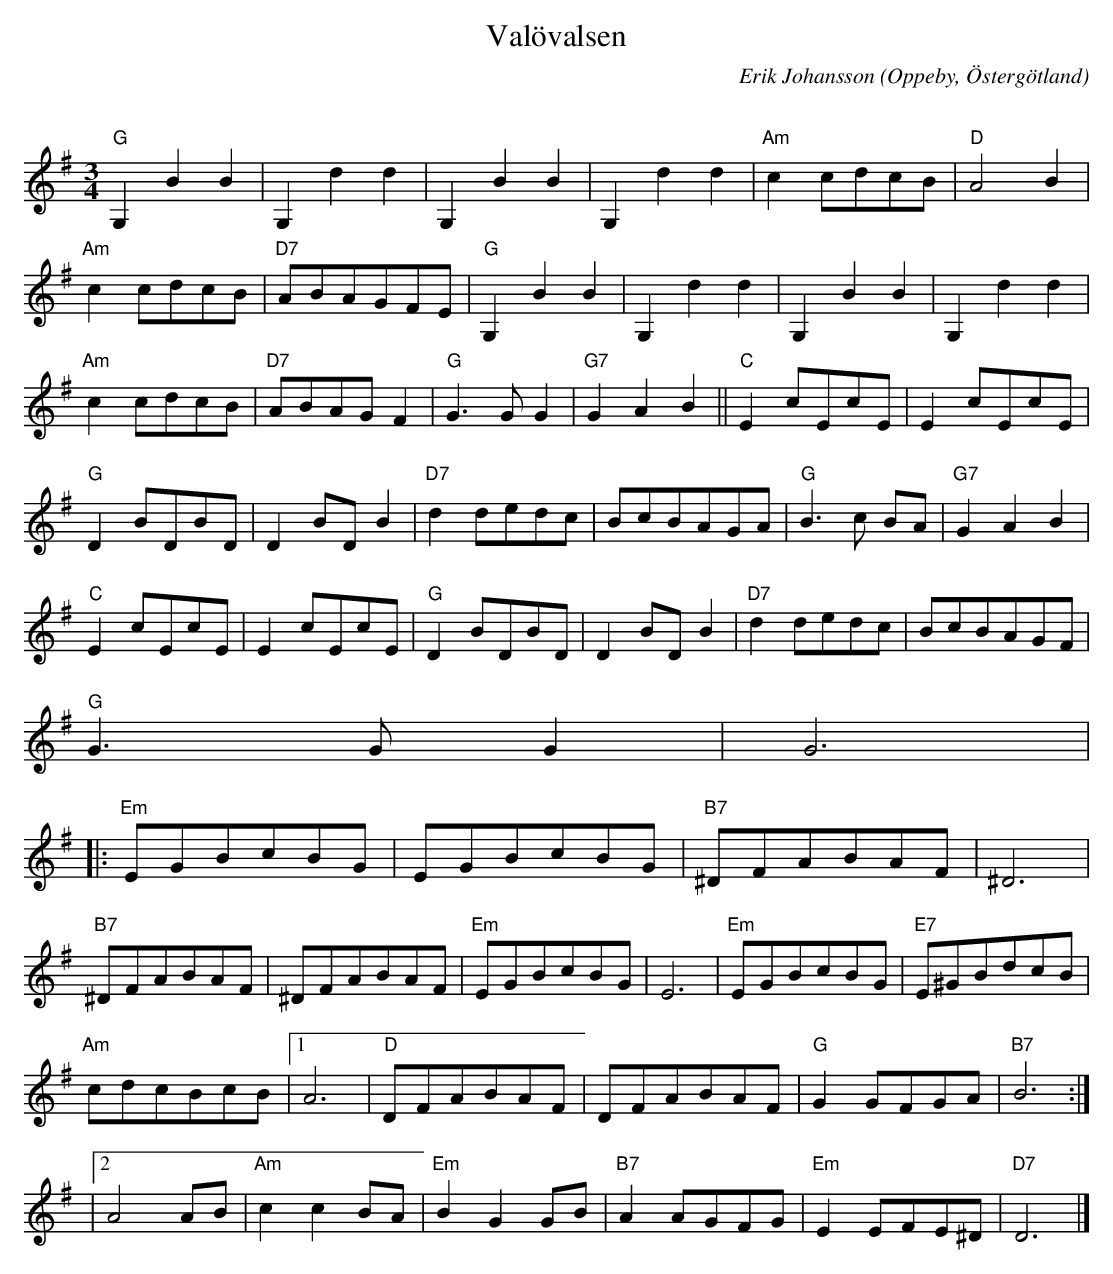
X:1
T:Valövalsen
C:Erik Johansson
O:Oppeby, Östergötland
Q:140
M:3/4
L:1/8
K:G
"G"G,2B2B2|G,2d2d2 |G,2B2B2|G,2d2d2 |"Am" c2 cdcB| "D" A4 B2 |
 "Am" c2 cdcB |"D7" ABAGFE |"G"G,2B2B2|G,2d2d2 |G,2B2B2|G,2d2d2 |
"Am" c2 cdcB| "D7" ABAGF2 | "G" G3 G G2 |"G7" G2A2B2||"C"E2 cEcE |E2 cEcE|
"G" D2 BDBD |D2 BD B2 |"D7"d2 dedc| BcBAGA|"G"B3 c BA|"G7" G2A2B2|
"C"E2 cEcE |E2 cEcE|"G" D2 BDBD |D2 BD B2 |"D7"d2 dedc| BcBAGF|
"G" G3 G G2| G6 |
[|:"Em" EGBcBG |EGBcBG |"B7"^DFABAF |^D6 |
"B7" ^DFABAF |^DFABAF |"Em" EGBcBG |E6 |"Em" EGBcBG |"E7" E^GBdcB |
"Am" cdcBcB |1 A6 |"D" DFABAF |DFABAF |"G" G2 GFGA |"B7" B6 :|]
|2 A4 AB |"Am" c2 c2 BA |"Em" B2 G2 GB |"B7" A2 AGFG |"Em" E2 EFE^D |"D7" D6 |]
